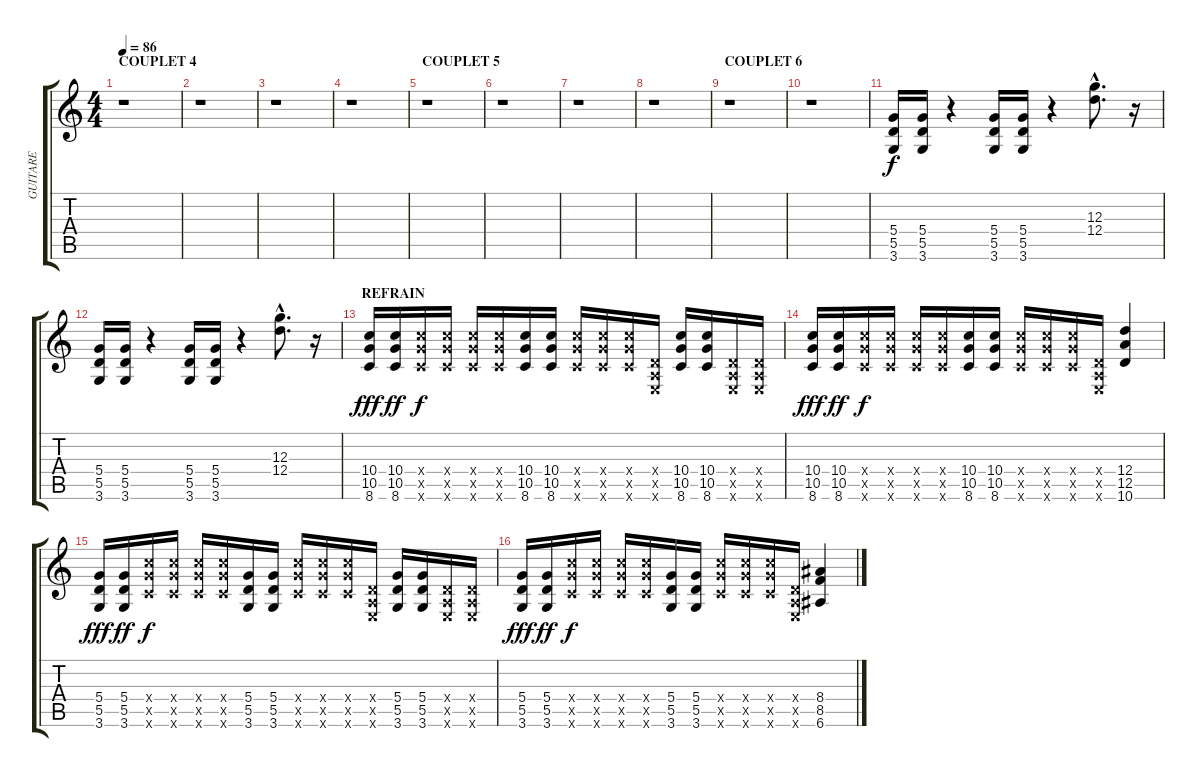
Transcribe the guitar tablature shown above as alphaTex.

\track ("GUITARE" "GUITARE") {instrument distortionguitar}
\staff {score tabs}
\tuning (E4 B3 G3 D3 A2 E2) {hide}
\ts (4 4)
\section ("" "COUPLET 4")
\tempo 86
\clef g2
\ks c
r.1{dy f} |
r.1 |
r.1 |
r.1 |
\section ("" "COUPLET 5")
r.1 |
r.1 |
r.1 |
r.1 |
\section ("" "COUPLET 6")
r.1 |
r.1 |
(5.4 5.5 3.6).16 (5.4 5.5 3.6).16 r.4 (5.4 5.5 3.6).16 (5.4 5.5 3.6).16 r.4 (12.3{hac} 12.4{hac}).8{d} r.16 |
(5.4 5.5 3.6).16 (5.4 5.5 3.6).16 r.4 (5.4 5.5 3.6).16 (5.4 5.5 3.6).16 r.4 (12.3{hac} 12.4{hac}).8{d} r.16 |
\section ("" "REFRAIN")
(10.4 10.5 8.6).16{dy fff} (10.4 10.5 8.6).16{dy ff} (10.4{x} 10.5{x} 8.6{x}).16{dy f} (10.4{x} 10.5{x} 8.6{x}).16 (10.4{x} 10.5{x} 8.6{x}).16 (10.4{x} 10.5{x} 8.6{x}).16 (10.4 10.5 8.6).16 (10.4 10.5 8.6).16 (10.4{x} 10.5{x} 8.6{x}).16 (10.4{x} 10.5{x} 8.6{x}).16 (10.4{x} 10.5{x} 8.6{x}).16 (0.4{x} 0.5{x} 0.6{x}).16 (10.4 10.5 8.6).16 (10.4 10.5 8.6).16 (0.4{x} 0.5{x} 0.6{x}).16 (0.4{x} 0.5{x} 0.6{x}).16 |
(10.4 10.5 8.6).16{dy fff} (10.4 10.5 8.6).16{dy ff} (10.4{x} 10.5{x} 8.6{x}).16{dy f} (10.4{x} 10.5{x} 8.6{x}).16 (10.4{x} 10.5{x} 8.6{x}).16 (10.4{x} 10.5{x} 8.6{x}).16 (10.4 10.5 8.6).16 (10.4 10.5 8.6).16 (10.4{x} 10.5{x} 8.6{x}).16 (10.4{x} 10.5{x} 8.6{x}).16 (10.4{x} 10.5{x} 8.6{x}).16 (0.4{x} 0.5{x} 0.6{x}).16 (12.4 12.5 10.6).4 |
(5.4 5.5 3.6).16{dy fff} (5.4 5.5 3.6).16{dy ff} (10.4{x} 10.5{x} 8.6{x}).16{dy f} (10.4{x} 10.5{x} 8.6{x}).16 (10.4{x} 10.5{x} 8.6{x}).16 (10.4{x} 10.5{x} 8.6{x}).16 (5.4 5.5 3.6).16 (5.4 5.5 3.6).16 (10.4{x} 10.5{x} 8.6{x}).16 (10.4{x} 10.5{x} 8.6{x}).16 (10.4{x} 10.5{x} 8.6{x}).16 (0.4{x} 0.5{x} 0.6{x}).16 (5.4 5.5 3.6).16 (5.4 5.5 3.6).16 (0.4{x} 0.5{x} 0.6{x}).16 (0.4{x} 0.5{x} 0.6{x}).16 |
(5.4 5.5 3.6).16{dy fff} (5.4 5.5 3.6).16{dy ff} (10.4{x} 10.5{x} 8.6{x}).16{dy f} (10.4{x} 10.5{x} 8.6{x}).16 (10.4{x} 10.5{x} 8.6{x}).16 (10.4{x} 10.5{x} 8.6{x}).16 (5.4 5.5 3.6).16 (5.4 5.5 3.6).16 (10.4{x} 10.5{x} 8.6{x}).16 (10.4{x} 10.5{x} 8.6{x}).16 (10.4{x} 10.5{x} 8.6{x}).16 (0.4{x} 0.5{x} 0.6{x}).16 (8.4 8.5 6.6).4
